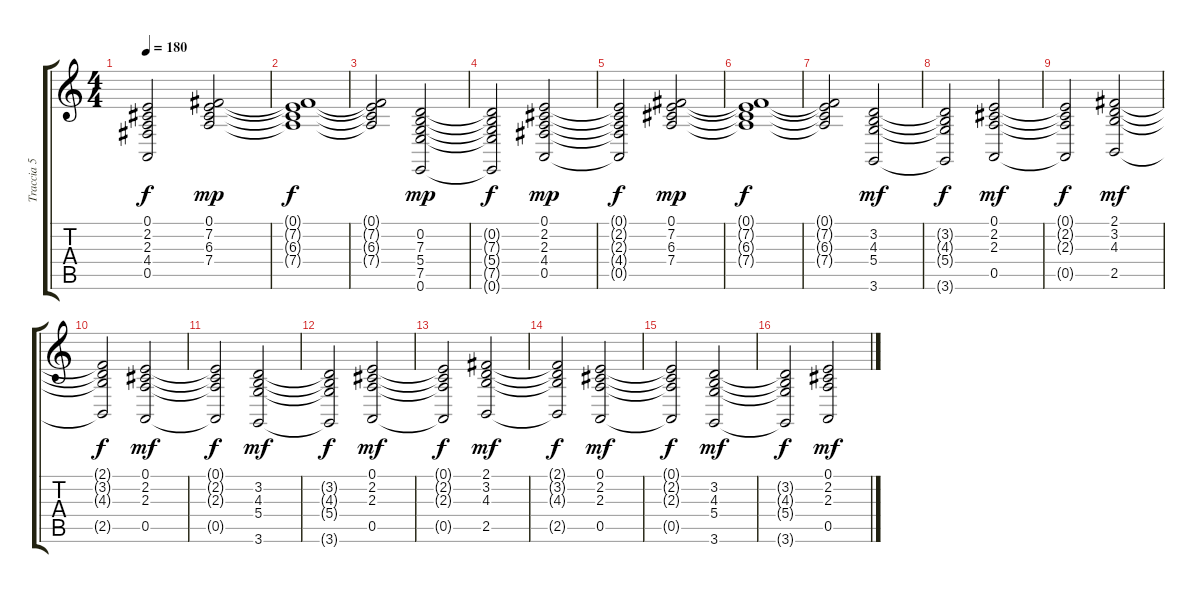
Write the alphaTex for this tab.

\track ("Traccia 5" "Traccia 5") {instrument fx4atmosphere}
\staff {score tabs}
\tuning (E4 B3 G3 D3 A2 E2) {hide}
\ts (4 4)
\tempo 180
\clef g2
\ks c
(0.1{t} 2.2{t} 2.3{t} 4.4{t} 0.5{t}).2{dy f} (0.1 7.2 6.3 7.4).2{dy mp} |
(0.1{t} 7.2{t} 6.3{t} 7.4{t}).1{dy f} |
(0.1{t} 7.2{t} 6.3{t} 7.4{t}).2 (0.2 7.3 5.4 7.5 0.6).2{dy mp} |
(0.2{t} 7.3{t} 5.4{t} 7.5{t} 0.6{t}).2{dy f} (0.1 2.2 2.3 4.4 0.5).2{dy mp} |
(0.1{t} 2.2{t} 2.3{t} 4.4{t} 0.5{t}).2{dy f} (0.1 7.2 6.3 7.4).2{dy mp} |
(0.1{t} 7.2{t} 6.3{t} 7.4{t}).1{dy f} |
(0.1{t} 7.2{t} 6.3{t} 7.4{t}).2 (3.2 4.3 5.4 3.6).2{dy mf} |
(3.2{t} 4.3{t} 5.4{t} 3.6{t}).2{dy f} (0.1 2.2 2.3 0.5).2{dy mf} |
(0.1{t} 2.2{t} 2.3{t} 0.5{t}).2{dy f} (2.1 3.2 4.3 2.5).2{dy mf} |
(2.1{t} 3.2{t} 4.3{t} 2.5{t}).2{dy f} (0.1 2.2 2.3 0.5).2{dy mf} |
(0.1{t} 2.2{t} 2.3{t} 0.5{t}).2{dy f} (3.2 4.3 5.4 3.6).2{dy mf} |
(3.2{t} 4.3{t} 5.4{t} 3.6{t}).2{dy f} (0.1 2.2 2.3 0.5).2{dy mf} |
(0.1{t} 2.2{t} 2.3{t} 0.5{t}).2{dy f} (2.1 3.2 4.3 2.5).2{dy mf} |
(2.1{t} 3.2{t} 4.3{t} 2.5{t}).2{dy f} (0.1 2.2 2.3 0.5).2{dy mf} |
(0.1{t} 2.2{t} 2.3{t} 0.5{t}).2{dy f} (3.2 4.3 5.4 3.6).2{dy mf} |
(3.2{t} 4.3{t} 5.4{t} 3.6{t}).2{dy f} (0.1 2.2 2.3 0.5).2{dy mf}
